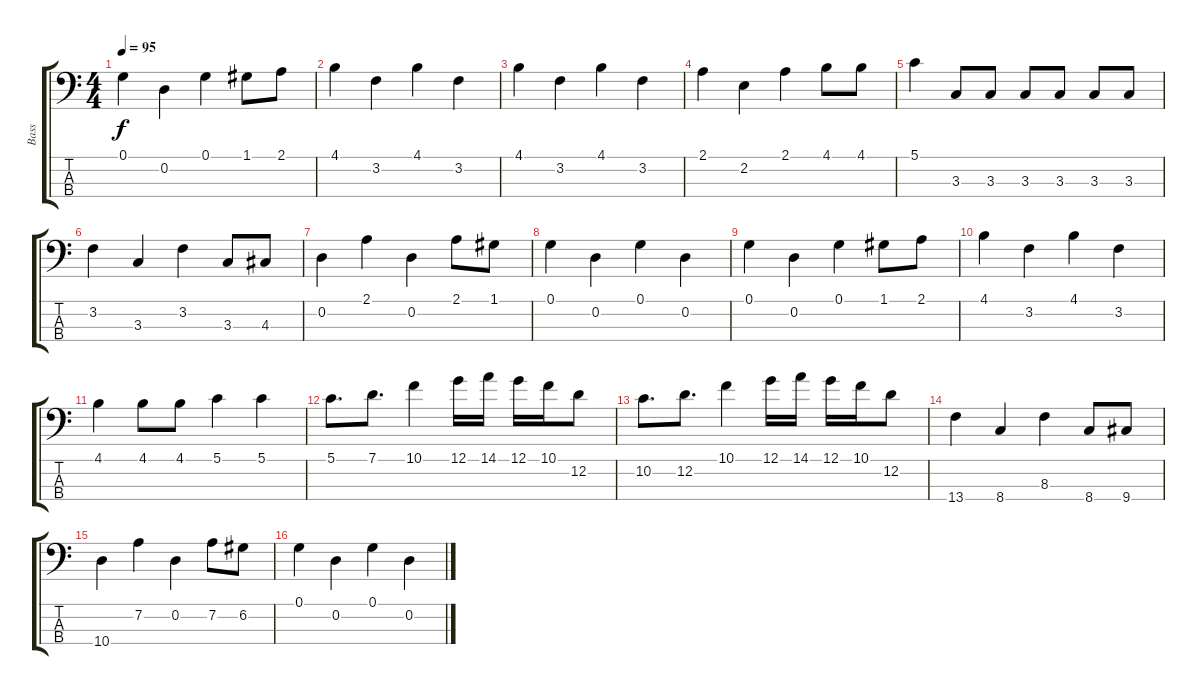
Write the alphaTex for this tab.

\track ("Bass" "Bass") {instrument electricbassfinger}
\staff {score tabs}
\tuning (G2 D2 A1 E1) {hide}
\ts (4 4)
\tempo 95
\clef f4
\ks c
0.1.4{dy f} 0.2.4 0.1.4 1.1.8 2.1.8 |
4.1.4 3.2.4 4.1.4 3.2.4 |
4.1.4 3.2.4 4.1.4 3.2.4 |
2.1.4 2.2.4 2.1.4 4.1.8 4.1.8 |
5.1.4 3.3.8 3.3.8 3.3.8 3.3.8 3.3.8 3.3.8 |
3.2.4 3.3.4 3.2.4 3.3.8 4.3.8 |
0.2.4 2.1.4 0.2.4 2.1.8 1.1.8 |
0.1.4 0.2.4 0.1.4 0.2.4 |
0.1.4 0.2.4 0.1.4 1.1.8 2.1.8 |
4.1.4 3.2.4 4.1.4 3.2.4 |
4.1.4 4.1.8 4.1.8 5.1.4 5.1.4 |
5.1.8{d} 7.1.8{d} 10.1.4 12.1.16 14.1.16 12.1.16 10.1.16 12.2.8 |
10.2.8{d} 12.2.8{d} 10.1.4 12.1.16 14.1.16 12.1.16 10.1.16 12.2.8 |
13.4.4 8.4.4 8.3.4 8.4.8 9.4.8 |
10.4.4 7.2.4 0.2.4 7.2.8 6.2.8 |
0.1.4 0.2.4 0.1.4 0.2.4
